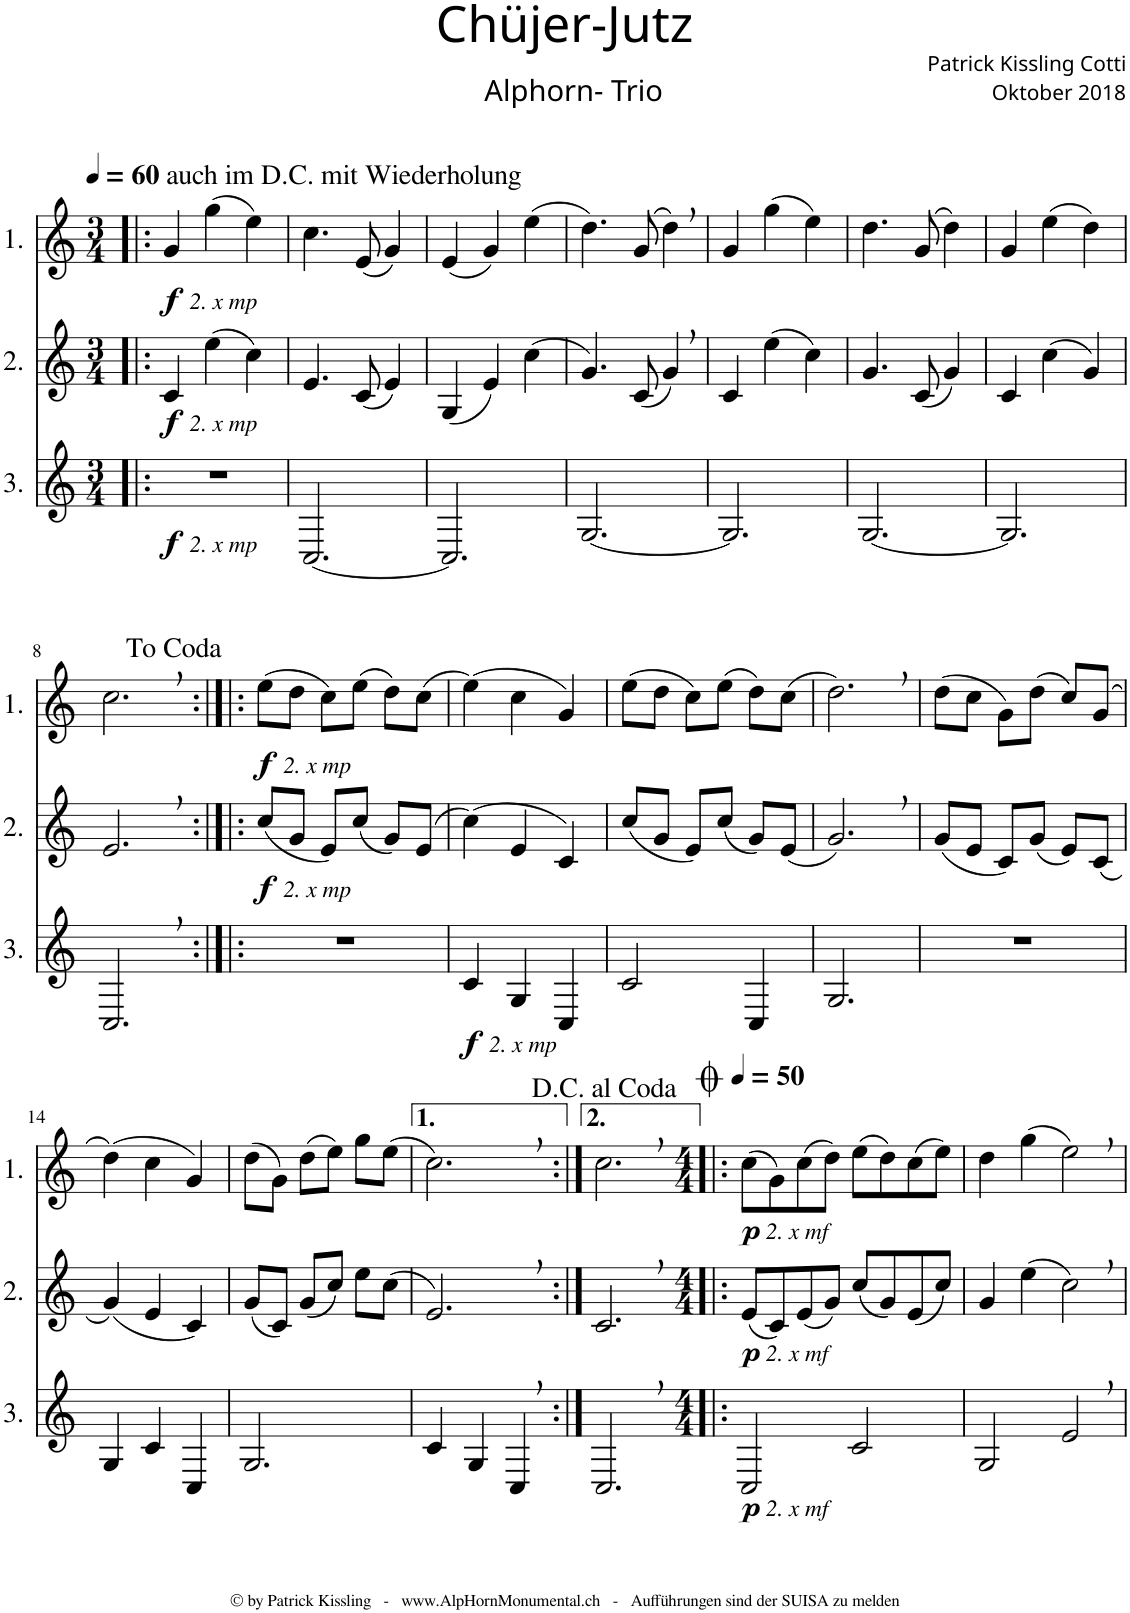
**kern	**dynam	**kern	**dynam	**kern	**dynam
*part3	*part3	*part2	*part2	*part1	*part1
*staff3	*staff3	*staff2	*staff2	*staff1	*staff1
*I"3.	*	*I"2.	*	*I"1.	*
*clefG2	*	*clefG2	*	*clefG2	*
*Trd4c6	*	*Trd4c6	*	*Trd4c6	*
*k[]	*	*k[]	*	*k[]	*
*M3/4	*	*M3/4	*	*M3/4	*
*MM60	*	*MM60	*	*MM60	*
=1!|:	=1!|:	=1!|:	=1!|:	=1!|:	=1!|:
!	!	!	!	!LO:TX:a:t=auch im D.C. mit Wiederholung	!
!	!LO:DY:b	!	!	!	!
!	!LO:DY:n=1:b	!	!LO:DY:b	!	!
!	!	!	!LO:DY:n=1:b	!	!LO:DY:b
!	!	!	!	!	!LO:DY:n=1:b
2.r	f other-dynamics	4c/	f other-dynamics	4g/	f other-dynamics
.	.	(4ee\	.	(4gg\	.
.	.	4cc\)	.	4ee\)	.
=2	=2	=2	=2	=2	=2
[2.C/	.	4.e/	.	4.cc\	.
.	.	(8c/	.	(8e/	.
.	.	4e/)	.	4g/)	.
=3	=3	=3	=3	=3	=3
2.C/]	.	(4G/	.	(4e/	.
.	.	4e/)	.	4g/)	.
.	.	(4cc\	.	(4ee\	.
=4	=4	=4	=4	=4	=4
[2.G/	.	4.g/)	.	4.dd\)	.
.	.	(8c/	.	(8g/	.
.	.	4g,/)	.	4dd,\)	.
=5	=5	=5	=5	=5	=5
2.G/]	.	4c/	.	4g/	.
.	.	(4ee\	.	(4gg\	.
.	.	4cc\)	.	4ee\)	.
=6	=6	=6	=6	=6	=6
[2.G/	.	4.g/	.	4.dd\	.
.	.	(8c/	.	(8g/	.
.	.	4g/)	.	4dd\)	.
=7	=7	=7	=7	=7	=7
2.G/]	.	4c/	.	4g/	.
.	.	(4cc\	.	(4ee\	.
.	.	4g/)	.	4dd\)	.
!!LO:LB:g=z
=8	=8	=8	=8	=8	=8
2.C,/	.	2.e,/	.	2.cc,\	.
=9:|!|:	=9:|!|:	=9:|!|:	=9:|!|:	=9:|!|:	=9:|!|:
!	!	!	!LO:DY:b	!	!
!	!	!	!LO:DY:n=1:b	!	!LO:DY:b
!	!	!	!	!	!LO:DY:n=1:b
2.r	.	(8cc/L	f other-dynamics	(8ee\L	f other-dynamics
.	.	8g/J	.	8dd\J	.
.	.	8e/L)	.	8cc\L)	.
.	.	(8cc/J	.	(8ee\J	.
.	.	8g/L)	.	8dd\L)	.
.	.	(8e/J	.	(8cc\J	.
=10	=10	=10	=10	=10	=10
!	!LO:DY:b	!	!	!	!
!	!LO:DY:n=1:b	!	!	!	!
4c/	f other-dynamics	(4cc\)	.	(4ee\)	.
4G/	.	4e/	.	4cc\	.
4C/	.	4c/)	.	4g/)	.
=11	=11	=11	=11	=11	=11
2c/	.	(8cc/L	.	(8ee\L	.
.	.	8g/J	.	8dd\J	.
.	.	8e/L)	.	8cc\L)	.
.	.	(8cc/J	.	(8ee\J	.
4C/	.	8g/L)	.	8dd\L)	.
.	.	(8e/J	.	(8cc\J	.
=12	=12	=12	=12	=12	=12
2.G/	.	2.g,/)	.	2.dd,\)	.
=13	=13	=13	=13	=13	=13
2.r	.	(8g/L	.	(8dd\L	.
.	.	8e/J	.	8cc\J	.
.	.	8c/L)	.	8g\L)	.
.	.	(8g/J	.	(8dd\J	.
.	.	8e/L)	.	8cc/L)	.
.	.	(8c/J	.	(8g/J	.
!!LO:LB:g=z
=14	=14	=14	=14	=14	=14
4G/	.	(4g/)	.	(4dd\)	.
4c/	.	4e/	.	4cc\	.
4C/	.	4c/)	.	4g/)	.
=15	=15	=15	=15	=15	=15
2.G/	.	(8g/L	.	(8dd\L	.
.	.	8c/J)	.	8g\J)	.
.	.	(8g/L	.	(8dd\L	.
.	.	8cc/J)	.	8ee\J)	.
.	.	8ee\L	.	8gg\L	.
.	.	(8cc\J	.	(8ee\J	.
=16	=16	=16	=16	=16	=16
4c/	.	2.e,/)	.	2.cc,\)	.
4G/	.	.	.	.	.
4C,/	.	.	.	.	.
=17:|!	=17:|!	=17:|!	=17:|!	=17:|!	=17:|!
2.C,/	.	2.c,/	.	2.cc,\	.
=18!|:	=18!|:	=18!|:	=18!|:	=18!|:	=18!|:
*M4/4	*	*M4/4	*	*M4/4	*
*	*	*	*	*MM50	*
!	!LO:DY:b	!	!	!	!
!	!LO:DY:n=1:b	!	!LO:DY:b	!	!
!	!	!	!LO:DY:n=1:b	!	!LO:DY:b
!	!	!	!	!	!LO:DY:n=1:b
2C/	p other-dynamics	(8e/L	p other-dynamics	(8cc\L	p other-dynamics
.	.	8c/)	.	8g\)	.
.	.	(8e/	.	(8cc\	.
.	.	8g/J)	.	8dd\J)	.
2c/	.	(8cc/L	.	(8ee\L	.
.	.	8g/)	.	8dd\)	.
.	.	(8e/	.	(8cc\	.
.	.	8cc/J)	.	8ee\J)	.
=19	=19	=19	=19	=19	=19
2G/	.	4g/	.	4dd\	.
.	.	(4ee\	.	(4gg\	.
2e,/	.	2cc,\)	.	2ee,\)	.
=	=	=	=	=	=
*-	*-	*-	*-	*-	*-
